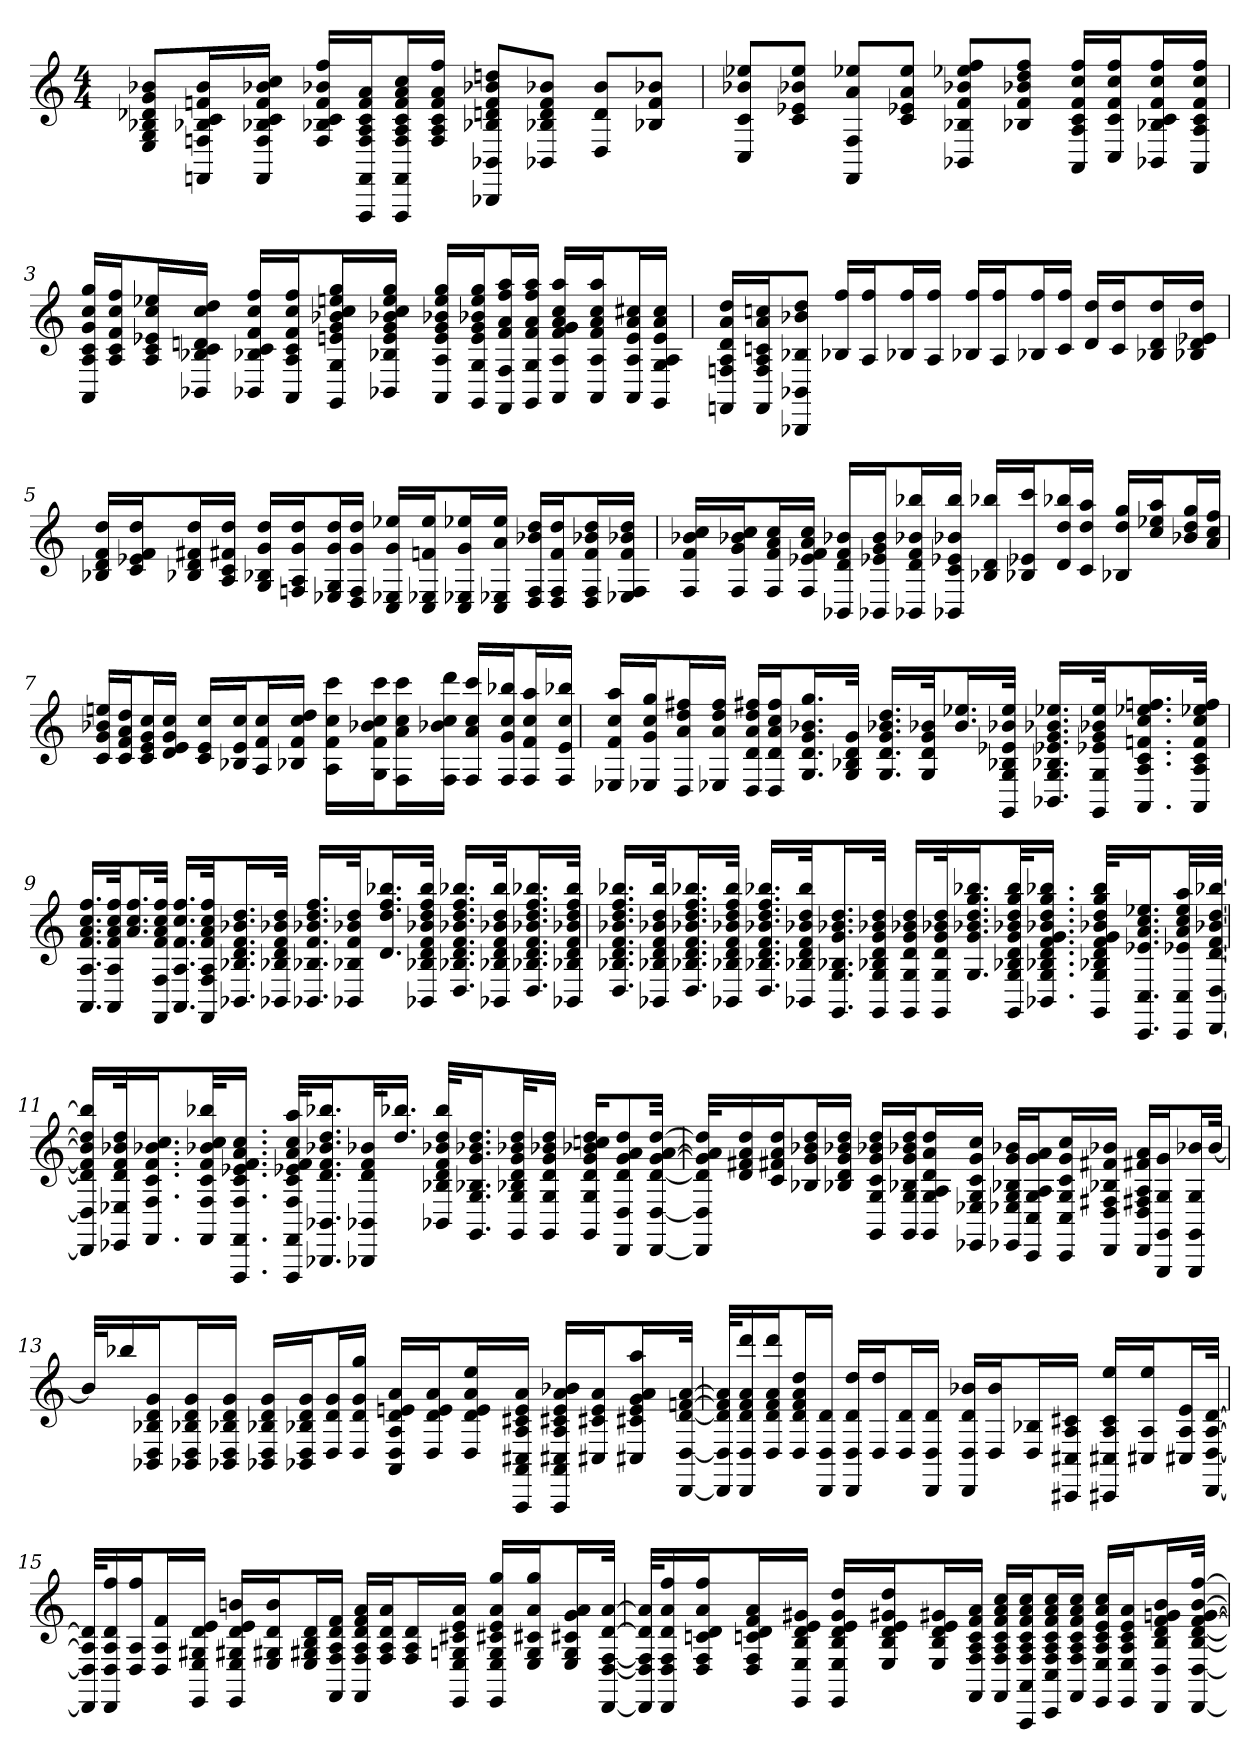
**kern
*part1
*staff1
*clefG2
*M4/4
*MM36
=1
8E/ 8G 8B-X 8d-X 8g 8b-XL
16FFn/ 16Fn 16B-X 16c 16fn 16b-L
16FF/ 16F 16B-X 16c 16f 16b-X 16ccJJ
16F/ 16B-X 16c 16f 16b-X 16ffLL
16FFF/ 16FF 16F 16A 16c 16f 16aJ
16FFF/ 16FF 16F 16A 16c 16f 16a 16ccL
16F/ 16A 16c 16f 16a 16ffJJ
8BBB-X/ 8BB-X 8B-X 8dn 8f 8b-X 8ddnL
8BB-X/ 8B-X 8d 8f 8b-XJ
8D/ 8d 8b-L
8B-X/ 8f 8b-XJ
=2
8C/ 8c 8b-X 8ee-XL
8c/ 8e-X 8b-X 8ee-J
8FF/ 8F 8a 8ee-XL
8c/ 8e-X 8a 8ee-J
8BB-X/ 8B-X 8f 8b-X 8ee-X 8ffL
8B-X/ 8f 8b-X 8dd 8ffJ
16AA/ 16A 16c 16f 16cc 16ffLL
16C/ 16c 16f 16cc 16ffJ
16BB-X/ 16B-X 16c 16f 16cc 16ffL
16AA/ 16A 16c 16f 16cc 16ffJJ
=3
16AA/ 16A 16c 16g 16cc 16ggLL
16A/ 16c 16f 16cc 16ffJ
16A/ 16c 16e-X 16cc 16ee-XL
16BB-X/ 16B-X 16c 16dn 16cc 16ddJJ
16BB-X/ 16B-X 16c 16f 16cc 16ffLL
16AA/ 16A 16c 16f 16cc 16ffJ
16GG/ 16G 16en 16g 16b-X 16cc 16een 16ggL
16BB-X/ 16B-X 16e 16g 16b-X 16cc 16ee 16ggJJ
16AA/ 16A 16e 16g 16b-X 16ee 16ggLL
16GG/ 16G 16e 16g 16b-X 16ee 16ggJ
16FF/ 16F 16f 16a 16ff 16aaL
16GG/ 16G 16f 16a 16ff 16aaJJ
16AA/ 16A 16f 16g 16a 16cc 16aaLL
16AA/ 16A 16f 16a 16cc 16aaJ
16AA/ 16A 16e 16a 16cc#XL
16GG/ 16G 16A 16e 16a 16cc#JJ
=4
16FFn/ 16Fn 16A 16d 16a 16ddLL
16FF/ 16F 16A 16cn 16a 16ccnJ
8BBB-X/ 8BB-X 8B-X 8b-X 8ddJ
16B-X/ 16ffLL
16A/ 16ffJ
16B-X/ 16ffL
16A/ 16ffJJ
16B-X/ 16ffLL
16A/ 16ffJ
16B-X/ 16ffL
16c/ 16ffJJ
16d/ 16ddLL
16c/ 16ddJ
16B-X/ 16d 16ddL
16B-X/ 16d 16e-X 16ddJJ
=5
16B-X/ 16d 16f 16ddLL
16c/ 16e-X 16f 16ddJ
16B-X/ 16d 16f#X 16ddL
16A/ 16c 16f#X 16ddJJ
16G/ 16B-X 16g 16ddLL
16Fn/ 16A 16g 16ddJ
16E-X/ 16G 16g 16ddL
16D/ 16F 16g 16ddJJ
16C/ 16E-X 16g 16ee-XLL
16C/ 16E-X 16fn 16ee-J
16C/ 16E-X 16g 16ee-XL
16C/ 16E-X 16a 16ee-JJ
16D/ 16F 16b-X 16ddLL
16D/ 16F 16f 16ddJ
16D/ 16F 16f 16b-X 16ddL
16E-X/ 16F 16f 16b-X 16ddJJ
=6
16F/ 16f 16b-X 16ccLL
16F/ 16g 16b-X 16ccJ
16F/ 16f 16a 16ccL
16F/ 16e-X 16f 16a 16ccJJ
16BB-X/ 16d 16f 16b-XLL
16BB-X/ 16e-X 16g 16b-J
16BB-X/ 16d 16f 16b-X 16bb-XL
16BB-X/ 16c 16e-X 16b-X 16bb-JJ
16B-X/ 16d 16bb-XLL
16B-X/ 16e-X 16cccJ
16d/ 16dd 16bb-XL
16c/ 16dd 16aaJJ
16B-X/ 16dd 16ggLL
16cc/ 16ee-X 16aaJ
16b-X/ 16dd 16ggL
16a/ 16cc 16ffJJ
=7
16c/ 16g 16b-X 16eenLL
16c/ 16f 16a 16ddJ
16c/ 16e 16g 16ccL
16d/ 16e 16g 16ccJJ
16c/ 16e 16ccLL
16B-X/ 16e 16ccJ
16A/ 16f 16ccL
16B-X/ 16f 16cc 16ddJJ
16A\ 16f 16cc 16cccLL
16G\ 16f 16b-X 16cc 16cccJ
16F\ 16a 16cc 16cccL
16F\ 16b-X 16cc 16dddJJ
16F/ 16a 16cc 16cccLL
16F/ 16g 16cc 16bb-XJ
16F/ 16f 16cc 16aaL
16F/ 16e 16cc 16bb-XJJ
=8
16E-X/ 16f 16cc 16aaLL
16E-X/ 16g 16cc 16ggJ
16D/ 16a 16dd 16ff#XL
16E-X/ 16a 16dd 16ff#JJ
16D/ 16d 16a 16dd 16ff#XLL
16D/ 16d 16a 16cc 16ff#J
16.G/ 16.d 16.g 16.b-X 16.ggL
32G/ 32B-X 32d 32gJJk
16.G/ 16.d 16.g 16.b-X 16.ddLL
32G/ 32d 32g 32b-XJk
16.b-/ 16.ee-XL
32GG/ 32G 32B-X 32e-X 32b-X 32ee-JJk
16.BB-X/ 16.G 16.B-X 16.e-X 16.g 16.b-X 16.ee-XLL
32GG/ 32G 32e-X 32g 32b-X 32ee-Jk
16.AA/ 16.A 16.c 16.fn 16.cc 16.ee-X 16.ffnL
32AA/ 32A 32c 32f 32cc 32ee-X 32ffJJk
=9
16.AA/ 16.A 16.f 16.a 16.cc 16.ffLL
32AA/ 32A 32f 32a 32cc 32ffJk
16.a/ 16.cc 16.ffL
32FF/ 32F 32f 32a 32cc 32ffJJk
16.AA/ 16.A 16.f 16.cc 16.ffLL
32FF/ 32F 32A 32f 32a 32cc 32ffJk
16.BB-X/ 16.B-X 16.d 16.f 16.b-X 16.ddL
32BB-X/ 32B-X 32d 32f 32b-X 32ddJJk
16.BB-X/ 16.B-X 16.f 16.b-X 16.dd 16.ffLL
32BB-X/ 32B-X 32f 32b-X 32ddJk
16.d/ 16.dd 16.ff 16.bb-XL
32BB-X/ 32B-X 32d 32f 32b-X 32dd 32ff 32bb-JJk
16.D/ 16.B-X 16.d 16.f 16.b-X 16.dd 16.ff 16.bb-XLL
32BB-X/ 32B-X 32d 32f 32b-X 32dd 32bb-Jk
16.D/ 16.B-X 16.d 16.f 16.b-X 16.dd 16.ff 16.bb-XL
32BB-X/ 32B-X 32d 32f 32b-X 32dd 32ff 32bb-JJk
=10
16.D/ 16.B-X 16.d 16.f 16.b-X 16.dd 16.ff 16.bb-XLL
32BB-X/ 32B-X 32d 32f 32b-X 32dd 32bb-Jk
16.D/ 16.B-X 16.d 16.f 16.b-X 16.dd 16.ff 16.bb-XL
32BB-X/ 32B-X 32d 32f 32b-X 32dd 32ff 32bb-JJk
16.D/ 16.B-X 16.d 16.f 16.b-X 16.dd 16.ff 16.bb-XLL
32BB-X/ 32B-X 32d 32f 32b-X 32dd 32bb-Jk
16.GG/ 16.G 16.B-X 16.g 16.b-X 16.ddL
32GG/ 32G 32B-X 32d 32g 32b-X 32ddJJk
16GG/ 16G 16d 16g 16b-X 16ddLL
32GG/ 32G 32d 32g 32b-X 32ddK
16.G/ 16.g 16.b-X 16.dd 16.gg 16.bb-XJ
32GG/ 32G 32B-X 32d 32g 32b-X 32dd 32gg 32bb-KL
16.BB-X/ 16.G 16.B-X 16.d 16.f 16.g 16.b-X 16.dd 16.gg 16.bb-XJJ
32GG/ 32G 32B-X 32d 32f 32g 32b-X 32dd 32gg 32bb-KLL
16.CC/ 16.C 16.e-X 16.a 16.cc 16.ee-XJ
32CC/ 32C 32e-X 32a 32cc 32ee- 32aaLL
[32DD/ [32D [32d [32f [32b-X [32dd [32bb-XJJJ
=11
16DD/] 16D] 16d] 16f] 16b-] 16dd] 16bb-]LL
32EE-X/ 32E-X 32d 32f 32b-X 32ddK
16.FF/ 16.F 16.c 16.f 16.b-X 16.ccJ
32FF/ 32F 32c 32f 32b-X 32cc 32bb-XKL
16.FFF/ 16.FF 16.F 16.c 16.e-X 16.f 16.a 16.ccJJ
32FFF/ 32FF 32F 32c 32e-X 32f 32a 32cc 32aaKLL
16.BBB-X/ 16.BB-X 16.d 16.f 16.b-X 16.dd 16.bb-XJ
32BBB-X/ 32BB-X 32d 32f 32b-XKL
16.dd/ 16.bb-XJJ
32BB-X/ 32B-X 32d 32f 32b-X 32dd 32bb-KLL
16.GG/ 16.G 16.B-X 16.g 16.b-X 16.ddJ
32GG/ 32G 32B-X 32d 32g 32b-X 32ddKL
16GG/ 16G 16d 16g 16b-X 16ddJJ
16GG/ 16G 16d 16g 16b-X 16ccn 16ddKL
8DD/ 8D 8d 8g 8a 8dd
[32DD/ [32D [32d [32g [32a [32ddJkk
=12
32DD/] 32D] 32d] 32g] 32a] 32dd]KLL
16d/ 16f#X 16a 16dd
16c/ 16f#X 16a 16ddJ
16B-X/ 16g 16b-X 16ddL
16B-X/ 16d 16g 16b-X 16ddJJ
16GG/ 16G 16c 16g 16b-X 16ddLL
16GG/ 16G 16B-X 16g 16b-X 16ddJ
16GG/ 16G 16A 16d 16a 16ddL
16EE-X/ 16E-X 16G 16c 16g 16ccJJ
16EE-X/ 16E-X 16G 16B-X 16g 16b-XLL
16CC/ 16C 16G 16A 16g 16aJ
16CC/ 16C 16G 16c 16g 16ccL
16DD/ 16D 16F#X 16B-X 16f#X 16b-XJJ
16DD/ 16D 16F#X 16A 16f#X 16aLL
16GGG/ 16GG 16G 16gJ
16GGG/ 16GG 16G 16b-XL
[32b-/JJk
=13
32b-/KLL]
16bb-X/
16BB-X/ 16D 16B-X 16d 16gJ
16BB-X/ 16D 16B-X 16d 16gL
16BB-X/ 16D 16B-X 16d 16gJJ
16BB-X/ 16D 16B-X 16d 16gLL
16BB-X/ 16D 16B-X 16d 16gJ
16D/ 16d 16gL
16D/ 16d 16g 16ggJJ
16AA/ 16D 16A 16d 16en 16aLL
16D/ 16d 16e 16aJ
16D/ 16d 16e 16a 16eeL
16AAA/ 16AA 16C#X 16A 16c#X 16e 16aJJ
16AAA/ 16AA 16C#X 16A 16c#X 16e 16a 16b-XLL
16C#X/ 16c#X 16e 16aJ
16C#X/ 16c#X 16e 16g 16a 16aaL
[32DD/ [32D [32d [32fn [32aJJk
=14
32DD/] 32D] 32d] 32f] 32a]KLL
16DD/ 16D 16d 16f 16a 16ddd
16D/ 16d 16f 16a 16dddJ
16D/ 16d 16f 16a 16ddL
16DD/ 16D 16dJJ
16DD/ 16D 16d 16ddLL
16D/ 16ddJ
16D/ 16dL
16DD/ 16D 16dJJ
16DD/ 16D 16d 16b-XLL
16D/ 16b-J
16D/ 16B-XL
16CC#X/ 16C#X 16A 16c#XJJ
16CC#X/ 16C#X 16A 16c# 16eeLL
16C#X/ 16A 16eeJ
16C#X/ 16A 16eL
[32DD/ [32D [32A [32dJJk
=15
32DD/] 32D] 32A] 32d]KLL
16DD/ 16D 16A 16d 16ff
16D/ 16A 16ffJ
16D/ 16A 16fL
16EE/ 16E 16G#X 16d 16eJJ
16EE/ 16E 16G#X 16d 16e 16bnLL
16E/ 16G#X 16d 16bJ
16E/ 16G#X 16B 16dL
16FF/ 16F 16A 16d 16fJJ
16FF/ 16F 16A 16d 16f 16aLL
16F/ 16A 16d 16aJ
16F/ 16A 16dL
16EE/ 16E 16Gn 16c#X 16e 16aJJ
16EE/ 16E 16G 16c#X 16e 16a 16ggLL
16E/ 16G 16c#X 16a 16ggJ
16E/ 16G 16c#X 16g 16aL
[32DD/ [32D [32F [32d [32aJJk
=16
32DD/] 32D] 32F] 32d] 32a]KLL
16DD/ 16D 16F 16d 16a 16ff
16D/ 16F 16cn 16d 16a 16ffJ
16D/ 16F 16cn 16d 16f 16aL
16EE/ 16E 16B 16d 16e 16g#XJJ
16EE/ 16E 16B 16d 16e 16g# 16ddLL
16E/ 16B 16d 16e 16g#X 16ddJ
16E/ 16B 16d 16e 16g#XL
16FF/ 16F 16A 16c 16f 16aJJ
16FF/ 16F 16A 16c 16f 16a 16ccLL
16AAA/ 16AA 16F 16A 16c 16f 16a 16ccJ
16CC/ 16C 16F 16A 16c 16f 16a 16ccL
16FF/ 16F 16A 16c 16f 16a 16ccJJ
16EE/ 16E 16A 16c 16e 16a 16ccLL
16EE/ 16E 16A 16c 16e 16aJ
16DD/ 16D 16B 16d 16f 16gn 16bL
[32DD/ [32D [32B [32d [32f [32g [32b [32ffJJk
=
*-
